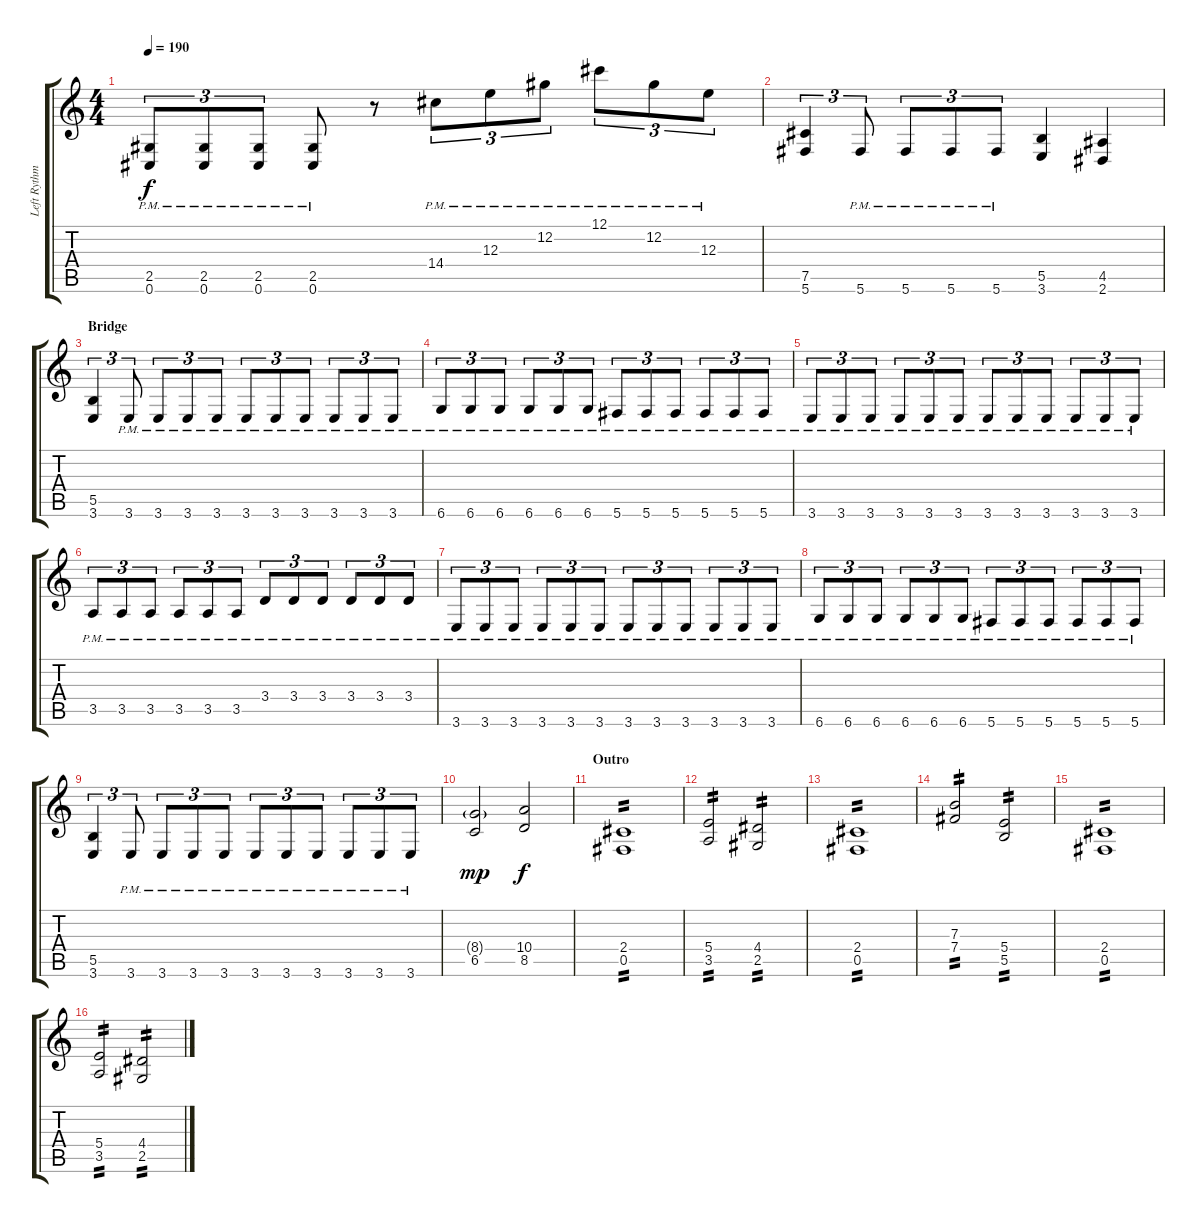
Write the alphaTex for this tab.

\track ("Left Rythm Guitar (Rythm Guitar)" "Left Rythm") {instrument distortionguitar}
\staff {score tabs}
\tuning (Db4 Ab3 E3 B2 Gb2 Db2) {hide}
\ts (4 4)
\tempo 190
\clef g2
\ks c
(2.5{pm} 0.6{pm}).8{tu (3 2) dy f} (2.5{pm} 0.6{pm}).8{tu (3 2)} (2.5{pm} 0.6{pm}).8{tu (3 2)} (2.5{pm} 0.6{pm}).8 r.8 14.4{pm}.8{tu (3 2)} 12.3{pm}.8{tu (3 2)} 12.2{pm}.8{tu (3 2)} 12.1{pm}.8{tu (3 2)} 12.2{pm}.8{tu (3 2)} 12.3{pm}.8{tu (3 2)} |
(7.5 5.6).4{tu (3 2)} 5.6{pm}.8{tu (3 2)} 5.6{pm}.8{tu (3 2)} 5.6{pm}.8{tu (3 2)} 5.6{pm}.8{tu (3 2)} (5.5 3.6).4 (4.5 2.6).4 |
\section ("" "Bridge")
(5.5 3.6).4{tu (3 2)} 3.6{pm}.8{tu (3 2)} 3.6{pm}.8{tu (3 2)} 3.6{pm}.8{tu (3 2)} 3.6{pm}.8{tu (3 2)} 3.6{pm}.8{tu (3 2)} 3.6{pm}.8{tu (3 2)} 3.6{pm}.8{tu (3 2)} 3.6{pm}.8{tu (3 2)} 3.6{pm}.8{tu (3 2)} 3.6{pm}.8{tu (3 2)} |
6.6{pm}.8{tu (3 2)} 6.6{pm}.8{tu (3 2)} 6.6{pm}.8{tu (3 2)} 6.6{pm}.8{tu (3 2)} 6.6{pm}.8{tu (3 2)} 6.6{pm}.8{tu (3 2)} 5.6{pm}.8{tu (3 2)} 5.6{pm}.8{tu (3 2)} 5.6{pm}.8{tu (3 2)} 5.6{pm}.8{tu (3 2)} 5.6{pm}.8{tu (3 2)} 5.6{pm}.8{tu (3 2)} |
3.6{pm}.8{tu (3 2)} 3.6{pm}.8{tu (3 2)} 3.6{pm}.8{tu (3 2)} 3.6{pm}.8{tu (3 2)} 3.6{pm}.8{tu (3 2)} 3.6{pm}.8{tu (3 2)} 3.6{pm}.8{tu (3 2)} 3.6{pm}.8{tu (3 2)} 3.6{pm}.8{tu (3 2)} 3.6{pm}.8{tu (3 2)} 3.6{pm}.8{tu (3 2)} 3.6{pm}.8{tu (3 2)} |
3.5{pm}.8{tu (3 2)} 3.5{pm}.8{tu (3 2)} 3.5{pm}.8{tu (3 2)} 3.5{pm}.8{tu (3 2)} 3.5{pm}.8{tu (3 2)} 3.5{pm}.8{tu (3 2)} 3.4{pm}.8{tu (3 2)} 3.4{pm}.8{tu (3 2)} 3.4{pm}.8{tu (3 2)} 3.4{pm}.8{tu (3 2)} 3.4{pm}.8{tu (3 2)} 3.4{pm}.8{tu (3 2)} |
3.6{pm}.8{tu (3 2)} 3.6{pm}.8{tu (3 2)} 3.6{pm}.8{tu (3 2)} 3.6{pm}.8{tu (3 2)} 3.6{pm}.8{tu (3 2)} 3.6{pm}.8{tu (3 2)} 3.6{pm}.8{tu (3 2)} 3.6{pm}.8{tu (3 2)} 3.6{pm}.8{tu (3 2)} 3.6{pm}.8{tu (3 2)} 3.6{pm}.8{tu (3 2)} 3.6{pm}.8{tu (3 2)} |
6.6{pm}.8{tu (3 2)} 6.6{pm}.8{tu (3 2)} 6.6{pm}.8{tu (3 2)} 6.6{pm}.8{tu (3 2)} 6.6{pm}.8{tu (3 2)} 6.6{pm}.8{tu (3 2)} 5.6{pm}.8{tu (3 2)} 5.6{pm}.8{tu (3 2)} 5.6{pm}.8{tu (3 2)} 5.6{pm}.8{tu (3 2)} 5.6{pm}.8{tu (3 2)} 5.6{pm}.8{tu (3 2)} |
(5.5 3.6).4{tu (3 2)} 3.6{pm}.8{tu (3 2)} 3.6{pm}.8{tu (3 2)} 3.6{pm}.8{tu (3 2)} 3.6{pm}.8{tu (3 2)} 3.6{pm}.8{tu (3 2)} 3.6{pm}.8{tu (3 2)} 3.6{pm}.8{tu (3 2)} 3.6{pm}.8{tu (3 2)} 3.6{pm}.8{tu (3 2)} 3.6{pm}.8{tu (3 2)} |
(8.4{g} 6.5).2{dy mp} (10.4 8.5).2{dy f} |
\section ("" "Outro")
(2.4 0.5).1{tp 2} |
(5.4 3.5).2{tp 2} (4.4 2.5).2{tp 2} |
(2.4 0.5).1{tp 2} |
(7.3 7.4).2{tp 2} (5.4 5.5).2{tp 2} |
(2.4 0.5).1{tp 2} |
(5.4 3.5).2{tp 2} (4.4 2.5).2{tp 2}
